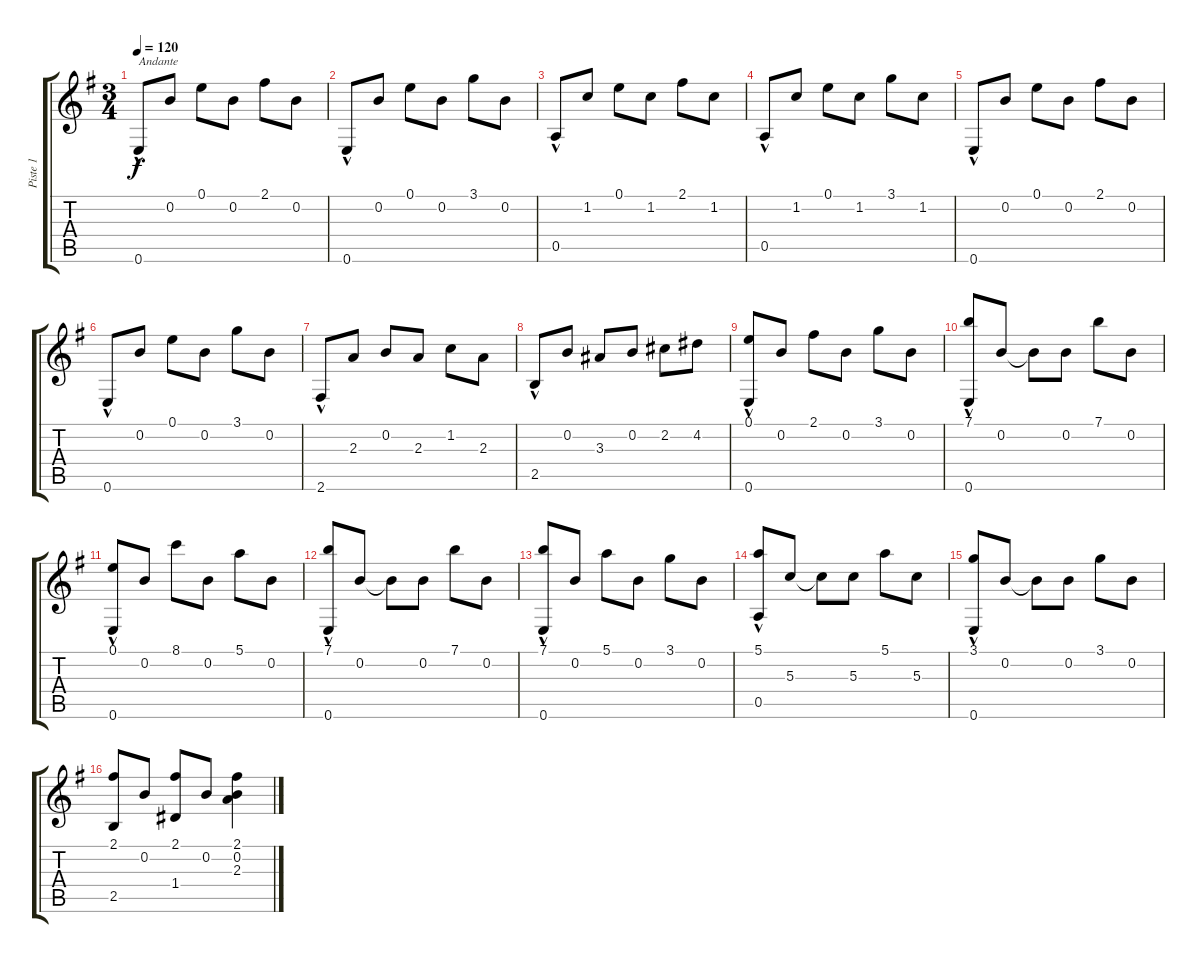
\track ("Piste 1" "Piste 1") {instrument acousticguitarnylon}
\staff {score tabs}
\tuning (E4 B3 G3 D3 A2 E2) {hide}
\ts (3 4)
\tempo 120
\clef g2
\ks g
0.6{hac}.8{txt "Andante" dy f instrument acousticguitarnylon} 0.2.8 0.1.8 0.2.8 2.1.8 0.2.8 |
0.6{hac}.8 0.2.8 0.1.8 0.2.8 3.1.8 0.2.8 |
0.5{hac}.8 1.2.8 0.1.8 1.2.8 2.1.8 1.2.8 |
0.5{hac}.8 1.2.8 0.1.8 1.2.8 3.1.8 1.2.8 |
0.6{hac}.8 0.2.8 0.1.8 0.2.8 2.1.8 0.2.8 |
0.6{hac}.8 0.2.8 0.1.8 0.2.8 3.1.8 0.2.8 |
2.6{hac}.8 2.3.8 0.2.8 2.3.8 1.2.8 2.3.8 |
2.5{hac}.8 0.2.8 3.3.8 0.2.8 2.2.8 4.2.8 |
(0.1 0.6{hac}).8 0.2.8 2.1.8 0.2.8 3.1.8 0.2.8 |
(7.1 0.6{hac}).8 0.2.8 0.2{t}.8 0.2.8 7.1.8 0.2.8 |
(0.1 0.6{hac}).8 0.2.8 8.1.8 0.2.8 5.1.8 0.2.8 |
(7.1 0.6{hac}).8 0.2.8 0.2{t}.8 0.2.8 7.1.8 0.2.8 |
(7.1 0.6{hac}).8 0.2.8 5.1.8 0.2.8 3.1.8 0.2.8 |
(5.1 0.5{hac}).8 5.3.8 5.3{t}.8 5.3.8 5.1.8 5.3.8 |
(3.1 0.6{hac}).8 0.2.8 0.2{t}.8 0.2.8 3.1.8 0.2.8 |
(2.1 2.5).8 0.2.8 (2.1 1.4).8 0.2.8 (2.1 0.2 2.3).4
